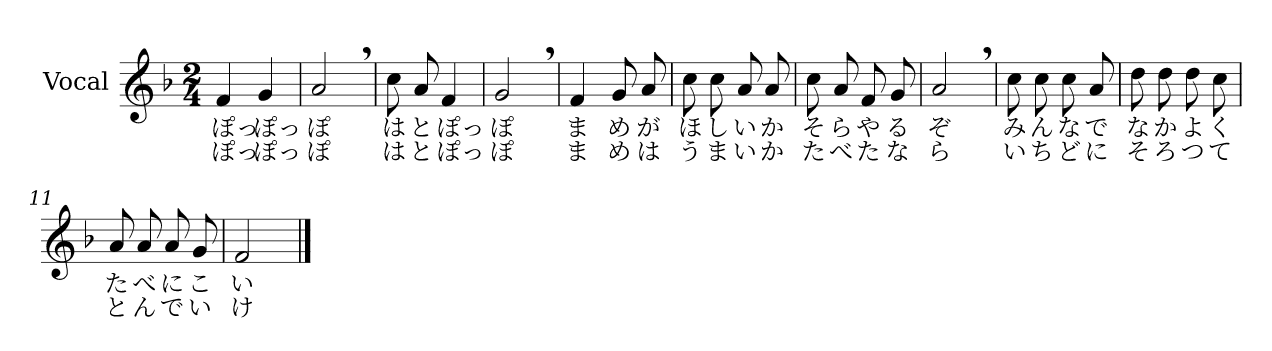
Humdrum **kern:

**kern	**text	**text
*part1	*part1	*part1
*staff1	*staff1	*staff1
*I"Vocal	*	*
*I'Vo.	*	*
*clefG2	*	*
*k[b-]	*	*
*M2/4	*	*
*MM96	*	*
=1	=1	=1
!	!LO:LY:b	!LO:LY:b
4f/	ぽっ	ぽっ
!	!LO:LY:b	!LO:LY:b
4g/	ぽっ	ぽっ
=2	=2	=2
!	!LO:LY:b	!LO:LY:b
2a,/	ぽ	ぽ
=3	=3	=3
!	!LO:LY:b	!LO:LY:b
8cc\	は	は
!	!LO:LY:b	!LO:LY:b
8a/	と	と
!	!LO:LY:b	!LO:LY:b
4f/	ぽっ	ぽっ
=4	=4	=4
!	!LO:LY:b	!LO:LY:b
2g,/	ぽ	ぽ
!!LO:LB:g=z
=5	=5	=5
!	!LO:LY:b	!LO:LY:b
4f/	ま	ま
!	!LO:LY:b	!LO:LY:b
8g/	め	め
!	!LO:LY:b	!LO:LY:b
8a/	が	は
=6	=6	=6
!	!LO:LY:b	!LO:LY:b
8cc\	ほ	う
!	!LO:LY:b	!LO:LY:b
8cc\	し	ま
!	!LO:LY:b	!LO:LY:b
8a/	い	い
!	!LO:LY:b	!LO:LY:b
8a/	か	か
=7	=7	=7
!	!LO:LY:b	!LO:LY:b
8cc\	そ	た
!	!LO:LY:b	!LO:LY:b
8a/	ら	べ
!	!LO:LY:b	!LO:LY:b
8f/	や	た
!	!LO:LY:b	!LO:LY:b
8g/	る	な
=8	=8	=8
!	!LO:LY:b	!LO:LY:b
2a,/	ぞ	ら
!!LO:LB:g=z
=9	=9	=9
!	!LO:LY:b	!LO:LY:b
8cc\	み	い
!	!LO:LY:b	!LO:LY:b
8cc\	ん	ち
!	!LO:LY:b	!LO:LY:b
8cc\	な	ど
!	!LO:LY:b	!LO:LY:b
8a/	で	に
=10	=10	=10
!	!LO:LY:b	!LO:LY:b
8dd\	な	そ
!	!LO:LY:b	!LO:LY:b
8dd\	か	ろ
!	!LO:LY:b	!LO:LY:b
8dd\	よ	つ
!	!LO:LY:b	!LO:LY:b
8cc\	く	て
=11	=11	=11
!	!LO:LY:b	!LO:LY:b
8a/	た	と
!	!LO:LY:b	!LO:LY:b
8a/	べ	ん
!	!LO:LY:b	!LO:LY:b
8a/	に	で
!	!LO:LY:b	!LO:LY:b
8g/	こ	い
=12	=12	=12
!	!LO:LY:b	!LO:LY:b
2f/	い	け
==	==	==
*-	*-	*-
